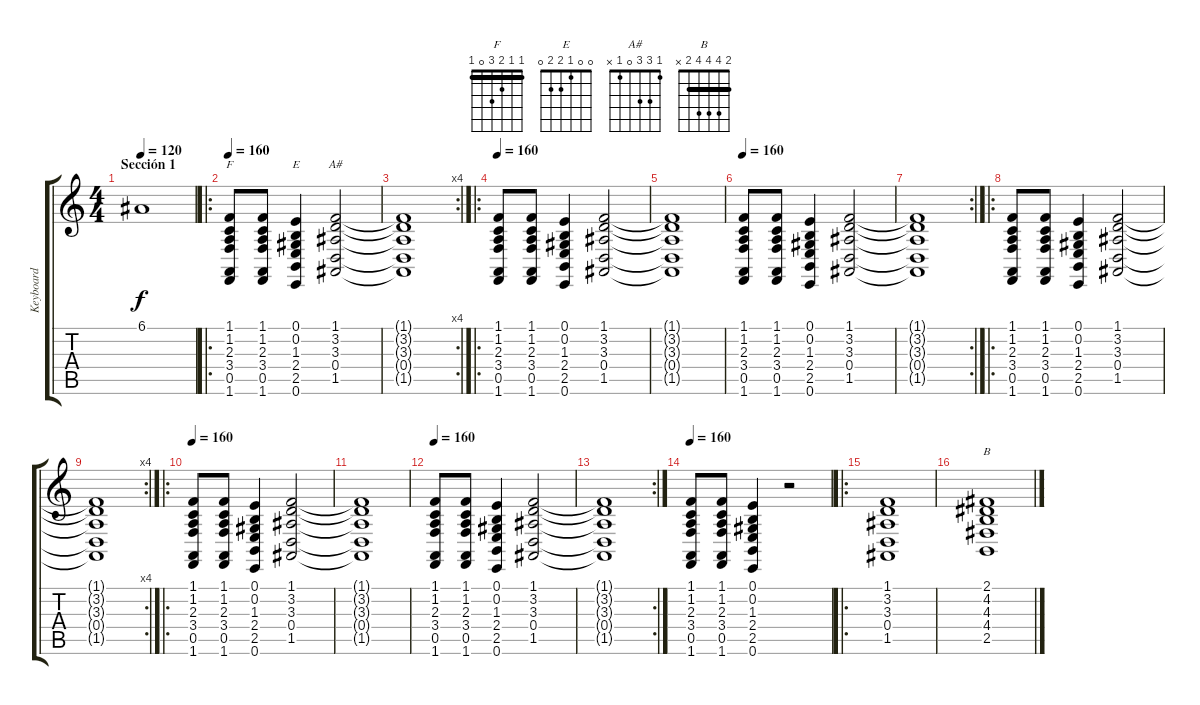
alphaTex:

\track ("Keyboard" "Keyboard") {instrument stringensemble1}
\staff {score tabs}
\tuning (E4 B3 G3 D3 A2 E2) {hide}
\chord ("F" 1 1 2 3 0 1) {barre 1}
\chord ("E" 0 0 1 2 2 0)
\chord ("A#" 1 3 3 0 1 x)
\chord ("B" 2 4 4 4 2 x) {barre 2}
\ts (4 4)
\section ("" "Sección 1")
\tempo 120
\tempo 160
\tempo 120
\clef g2
\ks c
6.1.1{dy f instrument stringensemble1} |
\ro
\tempo 160
(1.1 1.2 2.3 3.4 0.5 1.6).8{ch "F" instrument synthstrings1} (1.1 1.2 2.3 3.4 0.5 1.6).8 (0.1 0.2 1.3 2.4 2.5 0.6).4{ch "E"} (1.1 3.2 3.3 0.4 1.5).2{ch "A#"} |
\rc 4
(1.1{t} 3.2{t} 3.3{t} 0.4{t} 1.5{t}).1 |
\ro
\tempo 160
(1.1 1.2 2.3 3.4 0.5 1.6).8{instrument synthstrings1} (1.1 1.2 2.3 3.4 0.5 1.6).8 (0.1 0.2 1.3 2.4 2.5 0.6).4 (1.1 3.2 3.3 0.4 1.5).2{instrument choiraahs} |
(1.1{t} 3.2{t} 3.3{t} 0.4{t} 1.5{t}).1 |
\tempo 160
(1.1 1.2 2.3 3.4 0.5 1.6).8{instrument synthstrings1} (1.1 1.2 2.3 3.4 0.5 1.6).8 (0.1 0.2 1.3 2.4 2.5 0.6).4 (1.1 3.2 3.3 0.4 1.5).2{instrument choiraahs} |
\rc 2
(1.1{t} 3.2{t} 3.3{t} 0.4{t} 1.5{t}).1 |
\ro
(1.1 1.2 2.3 3.4 0.5 1.6).8{instrument synthstrings1} (1.1 1.2 2.3 3.4 0.5 1.6).8 (0.1 0.2 1.3 2.4 2.5 0.6).4 (1.1 3.2 3.3 0.4 1.5).2 |
\rc 4
(1.1{t} 3.2{t} 3.3{t} 0.4{t} 1.5{t}).1 |
\ro
\tempo 160
(1.1 1.2 2.3 3.4 0.5 1.6).8{instrument synthstrings1} (1.1 1.2 2.3 3.4 0.5 1.6).8 (0.1 0.2 1.3 2.4 2.5 0.6).4 (1.1 3.2 3.3 0.4 1.5).2{instrument choiraahs} |
(1.1{t} 3.2{t} 3.3{t} 0.4{t} 1.5{t}).1 |
\tempo 160
(1.1 1.2 2.3 3.4 0.5 1.6).8{instrument synthstrings1} (1.1 1.2 2.3 3.4 0.5 1.6).8 (0.1 0.2 1.3 2.4 2.5 0.6).4 (1.1 3.2 3.3 0.4 1.5).2{instrument choiraahs} |
\rc 2
(1.1{t} 3.2{t} 3.3{t} 0.4{t} 1.5{t}).1 |
\tempo 160
(1.1 1.2 2.3 3.4 0.5 1.6).8{instrument synthstrings1} (1.1 1.2 2.3 3.4 0.5 1.6).8 (0.1 0.2 1.3 2.4 2.5 0.6).4 r.2 |
\ro
(1.1 3.2 3.3 0.4 1.5).1{instrument synthstrings1} |
(2.1 4.2 4.3 4.4 2.5).1{ch "B"}
